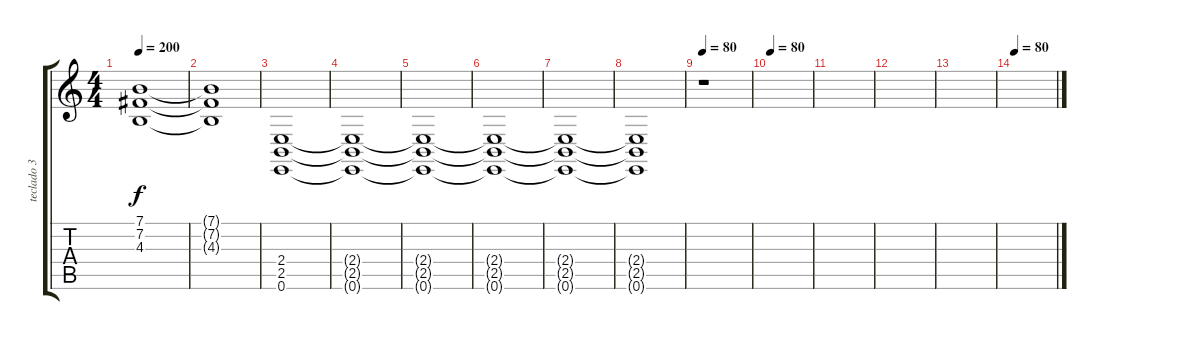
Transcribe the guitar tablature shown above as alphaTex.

\track ("teclado 3" "teclado 3") {instrument churchorgan}
\staff {score tabs}
\tuning (E4 B3 G3 D3 A2 E2) {hide}
\ts (4 4)
\tempo 200
\clef g2
\ks c
(7.1 7.2 4.3).1{dy f} |
(7.1{t} 7.2{t} 4.3{t}).1 |
(2.4 2.5 0.6).1 |
(2.4{t} 2.5{t} 0.6{t}).1 |
(2.4{t} 2.5{t} 0.6{t}).1{volume 0} |
(2.4{t} 2.5{t} 0.6{t}).1 |
(2.4{t} 2.5{t} 0.6{t}).1 |
(2.4{t} 2.5{t} 0.6{t}).1 |
\tempo 80
r.1{volume 13} |
\tempo 80
|
|
|
|
\tempo 80
